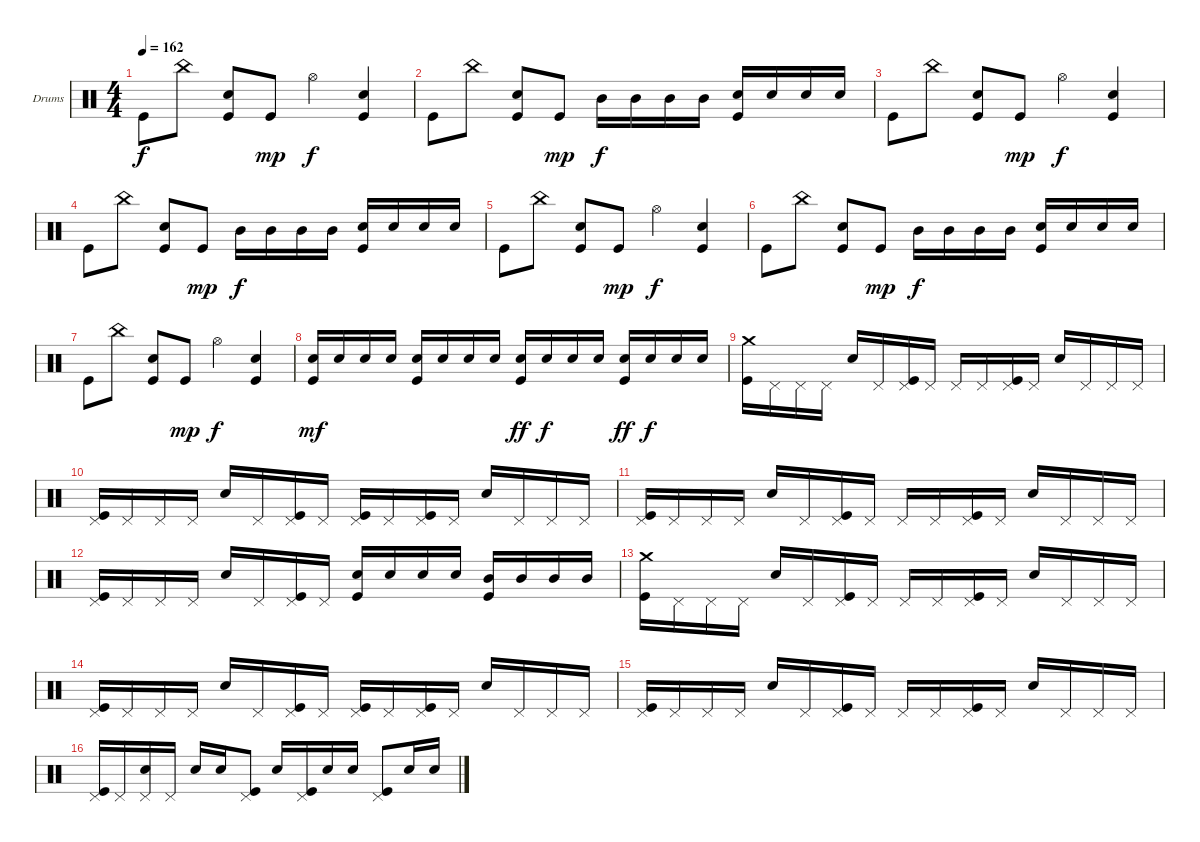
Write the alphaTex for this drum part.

\defaultSystemsLayout 4
\bracketExtendMode groupsimilarinstruments
\firstSystemTrackNameOrientation horizontal
\otherSystemsTrackNameOrientation horizontal
\track ("Drums" "Drums") {instrument percussion}
\staff {score}
\articulation defaults
\ts (4 4)
\tempo 162
\clef neutral
\ks c "Kick (hit)".8{dy f} "China (hit)".8
("Snare (hit) 2" "Kick (hit)").8 "Kick (hit)".8{dy mp} "Hi-Hat (open)".4{dy f} ("Snare (hit) 2" "Kick (hit)").4 |
"Kick (hit)".8 "China (hit)".8 ("Snare (hit) 2" "Kick (hit)").8 "Kick (hit)".8{dy mp} "Mid Tom (hit)".16{dy f} "Mid Tom (hit)".16 "Mid Tom (hit)".16 "Mid Tom (hit)".16 ("Snare (hit) 2" "Kick (hit)").16 "Snare (hit) 2".16 "Snare (hit) 2".16 "Snare (hit) 2".16 |
"Kick (hit)".8 "China (hit)".8 ("Snare (hit) 2" "Kick (hit)").8 "Kick (hit)".8{dy mp} "Hi-Hat (open)".4{dy f} ("Snare (hit) 2" "Kick (hit)").4 |
"Kick (hit)".8 "China (hit)".8 ("Snare (hit) 2" "Kick (hit)").8 "Kick (hit)".8{dy mp} "Mid Tom (hit)".16{dy f} "Mid Tom (hit)".16 "Mid Tom (hit)".16 "Mid Tom (hit)".16 ("Snare (hit) 2" "Kick (hit)").16 "Snare (hit) 2".16 "Snare (hit) 2".16 "Snare (hit) 2".16 |
"Kick (hit)".8 "China (hit)".8 ("Snare (hit) 2" "Kick (hit)").8 "Kick (hit)".8{dy mp} "Hi-Hat (open)".4{dy f} ("Snare (hit) 2" "Kick (hit)").4 |
"Kick (hit)".8 "China (hit)".8 ("Snare (hit) 2" "Kick (hit)").8 "Kick (hit)".8{dy mp} "Mid Tom (hit)".16{dy f} "Mid Tom (hit)".16 "Mid Tom (hit)".16 "Mid Tom (hit)".16 ("Snare (hit) 2" "Kick (hit)").16 "Snare (hit) 2".16 "Snare (hit) 2".16 "Snare (hit) 2".16 |
"Kick (hit)".8 "China (hit)".8 ("Snare (hit) 2" "Kick (hit)").8 "Kick (hit)".8{dy mp} "Hi-Hat (open)".4{dy f} ("Snare (hit) 2" "Kick (hit)").4 |
("Snare (hit) 2" "Kick (hit)").16{dy mf} "Snare (hit) 2".16 "Snare (hit) 2".16 "Snare (hit) 2".16 ("Snare (hit) 2" "Kick (hit)").16 "Snare (hit) 2".16 "Snare (hit) 2".16 "Snare (hit) 2".16 ("Snare (hit) 2" "Kick (hit)").16{dy ff} "Snare (hit) 2".16{dy f} "Snare (hit) 2".16 "Snare (hit) 2".16 ("Snare (hit) 2" "Kick (hit)").16{dy ff} "Snare (hit) 2".16{dy f} "Snare (hit) 2".16 "Snare (hit) 2".16 |
("Crash medium (hit)" "Kick (hit)").16 "Pedal Hi-Hat (hit)".16 "Pedal Hi-Hat (hit)".16 "Pedal Hi-Hat (hit)".16 "Snare (hit) 2".16 "Pedal Hi-Hat (hit)".16 ("Pedal Hi-Hat (hit)" "Kick (hit)").16 "Pedal Hi-Hat (hit)".16 "Pedal Hi-Hat (hit)".16 "Pedal Hi-Hat (hit)".16 ("Pedal Hi-Hat (hit)" "Kick (hit)").16 "Pedal Hi-Hat (hit)".16 "Snare (hit) 2".16 "Pedal Hi-Hat (hit)".16 "Pedal Hi-Hat (hit)".16 "Pedal Hi-Hat (hit)".16 |
("Pedal Hi-Hat (hit)" "Kick (hit)").16 "Pedal Hi-Hat (hit)".16 "Pedal Hi-Hat (hit)".16 "Pedal Hi-Hat (hit)".16 "Snare (hit) 2".16 "Pedal Hi-Hat (hit)".16 ("Pedal Hi-Hat (hit)" "Kick (hit)").16 "Pedal Hi-Hat (hit)".16 ("Pedal Hi-Hat (hit)" "Kick (hit)").16 "Pedal Hi-Hat (hit)".16 ("Pedal Hi-Hat (hit)" "Kick (hit)").16 "Pedal Hi-Hat (hit)".16 "Snare (hit) 2".16 "Pedal Hi-Hat (hit)".16 "Pedal Hi-Hat (hit)".16 "Pedal Hi-Hat (hit)".16 |
("Pedal Hi-Hat (hit)" "Kick (hit)").16 "Pedal Hi-Hat (hit)".16 "Pedal Hi-Hat (hit)".16 "Pedal Hi-Hat (hit)".16 "Snare (hit) 2".16 "Pedal Hi-Hat (hit)".16 ("Pedal Hi-Hat (hit)" "Kick (hit)").16 "Pedal Hi-Hat (hit)".16 "Pedal Hi-Hat (hit)".16 "Pedal Hi-Hat (hit)".16 ("Pedal Hi-Hat (hit)" "Kick (hit)").16 "Pedal Hi-Hat (hit)".16 "Snare (hit) 2".16 "Pedal Hi-Hat (hit)".16 "Pedal Hi-Hat (hit)".16 "Pedal Hi-Hat (hit)".16 |
("Pedal Hi-Hat (hit)" "Kick (hit)").16 "Pedal Hi-Hat (hit)".16 "Pedal Hi-Hat (hit)".16 "Pedal Hi-Hat (hit)".16 "Snare (hit) 2".16 "Pedal Hi-Hat (hit)".16 ("Pedal Hi-Hat (hit)" "Kick (hit)").16 "Pedal Hi-Hat (hit)".16 ("Snare (hit) 2" "Kick (hit)").16 "Snare (hit) 2".16 "Snare (hit) 2".16 "Snare (hit) 2".16 ("Mid Tom (hit)" "Kick (hit)").16 "Mid Tom (hit)".16 "Mid Tom (hit)".16 "Mid Tom (hit)".16 |
("Crash medium (hit)" "Kick (hit)").16 "Pedal Hi-Hat (hit)".16 "Pedal Hi-Hat (hit)".16 "Pedal Hi-Hat (hit)".16 "Snare (hit) 2".16 "Pedal Hi-Hat (hit)".16 ("Pedal Hi-Hat (hit)" "Kick (hit)").16 "Pedal Hi-Hat (hit)".16 "Pedal Hi-Hat (hit)".16 "Pedal Hi-Hat (hit)".16 ("Pedal Hi-Hat (hit)" "Kick (hit)").16 "Pedal Hi-Hat (hit)".16 "Snare (hit) 2".16 "Pedal Hi-Hat (hit)".16 "Pedal Hi-Hat (hit)".16 "Pedal Hi-Hat (hit)".16 |
("Pedal Hi-Hat (hit)" "Kick (hit)").16 "Pedal Hi-Hat (hit)".16 "Pedal Hi-Hat (hit)".16 "Pedal Hi-Hat (hit)".16 "Snare (hit) 2".16 "Pedal Hi-Hat (hit)".16 ("Pedal Hi-Hat (hit)" "Kick (hit)").16 "Pedal Hi-Hat (hit)".16 ("Pedal Hi-Hat (hit)" "Kick (hit)").16 "Pedal Hi-Hat (hit)".16 ("Pedal Hi-Hat (hit)" "Kick (hit)").16 "Pedal Hi-Hat (hit)".16 "Snare (hit) 2".16 "Pedal Hi-Hat (hit)".16 "Pedal Hi-Hat (hit)".16 "Pedal Hi-Hat (hit)".16 |
("Pedal Hi-Hat (hit)" "Kick (hit)").16 "Pedal Hi-Hat (hit)".16 "Pedal Hi-Hat (hit)".16 "Pedal Hi-Hat (hit)".16 "Snare (hit) 2".16 "Pedal Hi-Hat (hit)".16 ("Pedal Hi-Hat (hit)" "Kick (hit)").16 "Pedal Hi-Hat (hit)".16 "Pedal Hi-Hat (hit)".16 "Pedal Hi-Hat (hit)".16 ("Pedal Hi-Hat (hit)" "Kick (hit)").16 "Pedal Hi-Hat (hit)".16 "Snare (hit) 2".16 "Pedal Hi-Hat (hit)".16 "Pedal Hi-Hat (hit)".16 "Pedal Hi-Hat (hit)".16 |
("Pedal Hi-Hat (hit)" "Kick (hit)").16 "Pedal Hi-Hat (hit)".16 ("Pedal Hi-Hat (hit)" "Snare (hit) 2").16 "Pedal Hi-Hat (hit)".16 "Snare (hit) 2".16 "Snare (hit) 2".16 ("Pedal Hi-Hat (hit)" "Kick (hit)").8 "Snare (hit) 2".16 ("Pedal Hi-Hat (hit)" "Kick (hit)").16 "Snare (hit) 2".16 "Snare (hit) 2".16 ("Pedal Hi-Hat (hit)" "Kick (hit)").8 "Snare (hit) 2".16 "Snare (hit) 2".16
